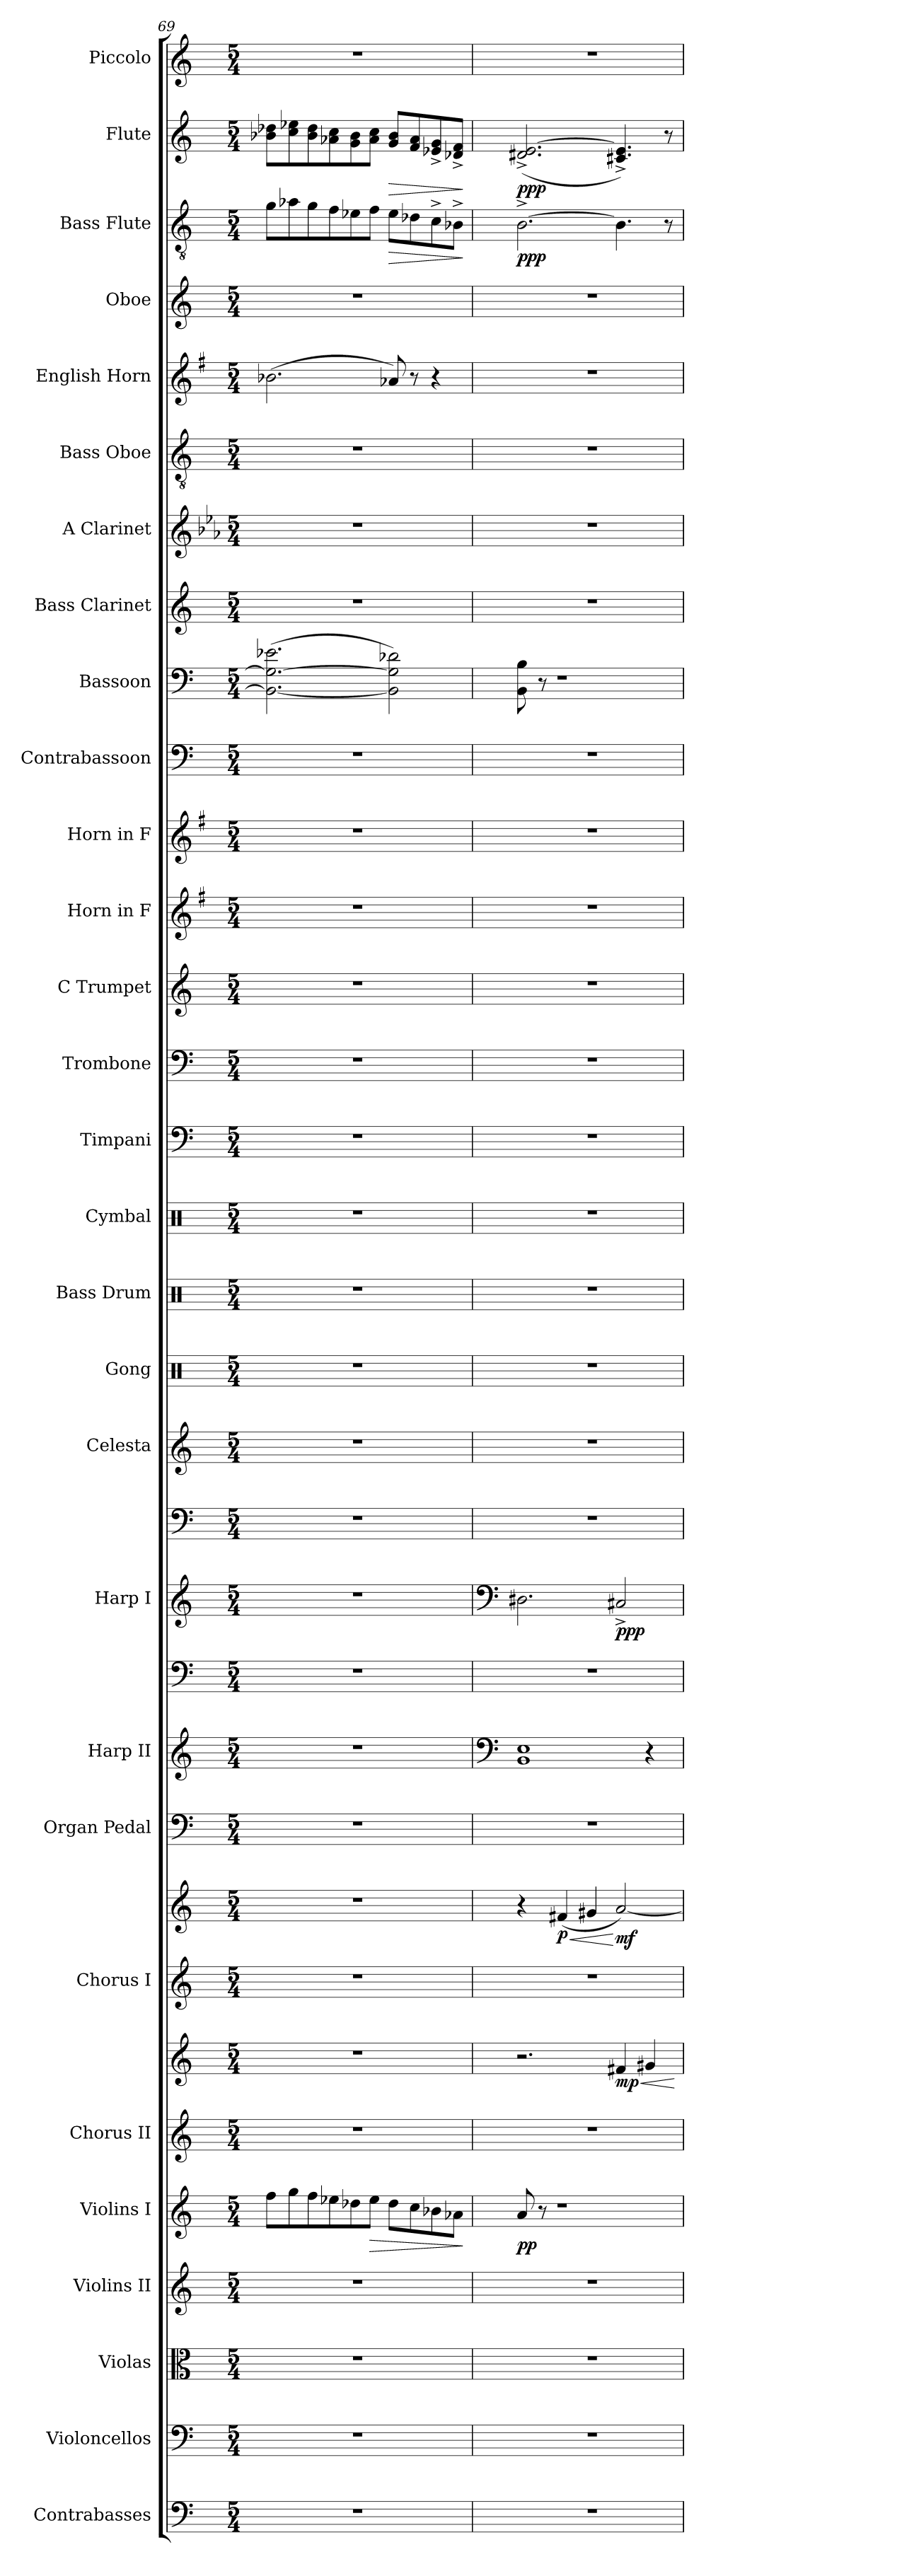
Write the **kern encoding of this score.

**kern	**kern	**kern	**kern	**kern	**dynam	**kern	**kern	**dynam	**kern	**kern	**dynam	**kern	**kern	**kern	**kern	**kern	**dynam	**kern	**kern	**kern	**kern	**kern	**kern	**kern	**kern	**kern	**kern	**kern	**kern	**kern	**kern	**kern	**kern	**kern	**dynam	**kern	**dynam	**kern
*part29	*part28	*part27	*part26	*part25	*part25	*part24	*part24	*part24	*part23	*part23	*part23	*part22	*part21	*part21	*part20	*part20	*part20	*part19	*part18	*part17	*part16	*part15	*part14	*part13	*part12	*part11	*part10	*part9	*part8	*part7	*part6	*part5	*part4	*part3	*part3	*part2	*part2	*part1
*staff33	*staff32	*staff31	*staff30	*staff29	*staff29	*staff28	*staff27	*staff27/28	*staff26	*staff25	*staff25/26	*staff24	*staff23	*staff22	*staff21	*staff20	*staff20/21	*staff19	*staff18	*staff17	*staff16	*staff15	*staff14	*staff13	*staff12	*staff11	*staff10	*staff9	*staff8	*staff7	*staff6	*staff5	*staff4	*staff3	*staff3	*staff2	*staff2	*staff1
*I"Contrabasses	*I"Violoncellos	*I"Violas	*I"Violins II	*I"Violins I	*	*I"Chorus II	*	*	*I"Chorus I	*	*	*I"Organ Pedal	*I"Harp II	*	*I"Harp I	*	*	*I"Celesta	*I"Gong	*I"Bass Drum	*I"Cymbal	*I"Timpani	*I"Trombone	*I"C Trumpet	*I"Horn in F	*I"Horn in F	*I"Contrabassoon	*I"Bassoon	*I"Bass Clarinet	*I"A Clarinet	*I"Bass Oboe	*I"English Horn	*I"Oboe	*I"Bass Flute	*	*I"Flute	*	*I"Piccolo
*I'Cbs.	*I'Vcs.	*I'Vlas.	*I'Vlns.	*I'Vlns.	*	*I'Chr.	*	*	*I'Chr.	*	*	*I'Org.	*I'Hrp.	*	*I'Hrp.	*	*	*I'Cel.	*I'Gng.	*I'B. Dr.	*I'Cym.	*I'Timp.	*I'Tbn.	*I'C Tpt.	*	*	*I'Cbsn.	*I'Bsn.	*I'B. Cl.	*I'A Cl.	*	*I'E. Hn.	*I'Ob.	*I'B. Fl.	*	*I'Fl.	*	*I'Picc.
*clefF4	*clefF4	*clefC3	*clefG2	*clefG2	*	*clefG2	*clefG2	*	*clefG2	*clefG2	*	*clefF4	*clefG2	*clefF4	*clefG2	*clefF4	*	*clefG2	*clefX	*clefX	*clefX	*clefF4	*clefF4	*clefG2	*clefG2	*clefG2	*clefF4	*clefF4	*clefG2	*clefG2	*clefGv2	*clefG2	*clefG2	*clefGv2	*	*clefG2	*	*clefG2
*ITrd7c12	*	*	*	*	*	*	*	*	*	*	*	*	*	*	*	*	*	*ITrd-7c-12	*	*	*	*	*	*	*ITrd4c7	*ITrd4c7	*ITrd7c12	*	*ITrd8c14	*ITrd2c3	*	*ITrd4c7	*	*	*	*	*	*ITrd-7c-12
*k[]	*k[]	*k[]	*k[]	*k[]	*	*k[]	*k[]	*	*k[]	*k[]	*	*k[]	*k[]	*k[]	*k[]	*k[]	*	*k[]	*k[]	*k[]	*k[]	*k[]	*k[]	*k[]	*k[]	*k[]	*k[]	*k[]	*k[]	*k[]	*k[]	*k[]	*k[]	*k[]	*	*k[]	*	*k[]
*M5/4	*M5/4	*M5/4	*M5/4	*M5/4	*	*M5/4	*M5/4	*	*M5/4	*M5/4	*	*M5/4	*M5/4	*M5/4	*M5/4	*M5/4	*	*M5/4	*M5/4	*M5/4	*M5/4	*M5/4	*M5/4	*M5/4	*M5/4	*M5/4	*M5/4	*M5/4	*M5/4	*M5/4	*M5/4	*M5/4	*M5/4	*M5/4	*	*M5/4	*	*M5/4
=69	=69	=69	=69	=69	=69	=69	=69	=69	=69	=69	=69	=69	=69	=69	=69	=69	=69	=69	=69	=69	=69	=69	=69	=69	=69	=69	=69	=69	=69	=69	=69	=69	=69	=69	=69	=69	=69	=69
4%5r	4%5r	4%5r	4%5r	8ff\L	.	4%5r	4%5r	.	4%5r	4%5r	.	4%5r	4%5r	4%5r	4%5r	4%5r	.	4%5r	4%5r	4%5r	4%5r	4%5r	4%5r	4%5r	4%5r	4%5r	4%5r	(>2.BB-\_ 2.G\_ 2.e-X\	4%5r	4%5r	4%5r	(2.e-X\	4%5r	8g\L	.	8b-X\ 8dd-X\L	.	4%5r
.	.	.	.	8gg\	.	.	.	.	.	.	.	.	.	.	.	.	.	.	.	.	.	.	.	.	.	.	.	.	.	.	.	.	.	8a-X\	.	8cc\ 8ee-X\	.	.
.	.	.	.	8ff\	.	.	.	.	.	.	.	.	.	.	.	.	.	.	.	.	.	.	.	.	.	.	.	.	.	.	.	.	.	8g\	.	8b-\ 8dd-\	.	.
.	.	.	.	8ee-X\	.	.	.	.	.	.	.	.	.	.	.	.	.	.	.	.	.	.	.	.	.	.	.	.	.	.	.	.	.	8f\	.	8a-X\ 8cc\	.	.
.	.	.	.	8dd-X\	.	.	.	.	.	.	.	.	.	.	.	.	.	.	.	.	.	.	.	.	.	.	.	.	.	.	.	.	.	8e-X\	.	8g\ 8b-\	.	.
!	!	!	!	!	!LO:HP:b	!	!	!	!	!	!	!	!	!	!	!	!	!	!	!	!	!	!	!	!	!	!	!	!	!	!	!	!	!	!	!	!	!
.	.	.	.	8ee-\J	>	.	.	.	.	.	.	.	.	.	.	.	.	.	.	.	.	.	.	.	.	.	.	.	.	.	.	.	.	8f\J	.	8a-\ 8cc\J	.	.
!	!	!	!	!	!	!	!	!	!	!	!	!	!	!	!	!	!	!	!	!	!	!	!	!	!	!	!	!	!	!	!	!	!	!	!LO:HP:b	!	!LO:HP:b	!
.	.	.	.	8dd-\L	.	.	.	.	.	.	.	.	.	.	.	.	.	.	.	.	.	.	.	.	.	.	.	2BB-\] 2G\] 2d-X\)	.	.	.	8d-X/)	.	8e-\L	>	8g/ 8b-/L	>	.
.	.	.	.	8cc\	.	.	.	.	.	.	.	.	.	.	.	.	.	.	.	.	.	.	.	.	.	.	.	.	.	.	.	8r	.	8d-X\	.	8f/ 8a-/	.	.
.	.	.	.	8b-X\	.	.	.	.	.	.	.	.	.	.	.	.	.	.	.	.	.	.	.	.	.	.	.	.	.	.	.	4r	.	8c^\	.	8e-X/^ 8g/^	.	.
.	.	.	.	8a-X\J	.	.	.	.	.	.	.	.	.	.	.	.	.	.	.	.	.	.	.	.	.	.	.	.	.	.	.	.	.	8B-X^\J	.	8d-X/^ 8f/^J	.	.
.	.	.	.	.	]	.	.	.	.	.	.	.	.	.	.	.	.	.	.	.	.	.	.	.	.	.	.	.	.	.	.	.	.	.	]	.	]	.
=70	=70	=70	=70	=70	=70	=70	=70	=70	=70	=70	=70	=70	=70	=70	=70	=70	=70	=70	=70	=70	=70	=70	=70	=70	=70	=70	=70	=70	=70	=70	=70	=70	=70	=70	=70	=70	=70	=70
*	*	*	*	*	*	*	*	*	*	*	*	*	*clefF4	*	*clefF4	*	*	*	*	*	*	*	*	*	*	*	*	*	*	*	*	*	*	*	*	*	*	*
*	*	*	*	*	*	*	*	*	*	*	*	*	*	*	*	*	*	*	*	*	*	*	*	*	*	*	*	*	*	*	*	*	*	*	*	*	*	*MM72
!	!	!	!	!	!LO:DY:b	!	!	!	!	!	!	!	!	!	!	!	!	!	!	!	!	!	!	!	!	!	!	!	!	!	!	!	!	!	!LO:DY:b	!	!LO:DY:b	!
4%5r	4%5r	4%5r	4%5r	8a/	pp	4%5r	2.r	.	4%5r	4r	.	4%5r	1BB 1E	4%5r	2.D#X\	4%5r	.	4%5r	4%5r	4%5r	4%5r	4%5r	4%5r	4%5r	4%5r	4%5r	4%5r	8BB\ 8B\	4%5r	4%5r	4%5r	4%5r	4%5r	[2.B^\	ppp	(2.d#X/^ [2.e/^	ppp	4%5r
.	.	.	.	8r	.	.	.	.	.	.	.	.	.	.	.	.	.	.	.	.	.	.	.	.	.	.	.	8r	.	.	.	.	.	.	.	.	.	.
!	!	!	!	!	!	!	!	!	!	!	!LO:HP:b	!	!	!	!	!	!	!	!	!	!	!	!	!	!	!	!	!	!	!	!	!	!	!	!	!	!	!
!	!	!	!	!	!	!	!	!	!	!	!LO:DY:n=1:b	!	!	!	!	!	!	!	!	!	!	!	!	!	!	!	!	!	!	!	!	!	!	!	!	!	!	!
.	.	.	.	1r	.	.	.	.	.	(4f#X/	< p	.	.	.	.	.	.	.	.	.	.	.	.	.	.	.	.	1r	.	.	.	.	.	.	.	.	.	.
.	.	.	.	.	.	.	.	.	.	4g#X/	.	.	.	.	.	.	.	.	.	.	.	.	.	.	.	.	.	.	.	.	.	.	.	.	.	.	.	.
!	!	!	!	!	!	!	!	!LO:HP:b	!	!	!	!	!	!	!	!	!	!	!	!	!	!	!	!	!	!	!	!	!	!	!	!	!	!	!	!	!	!
!	!	!	!	!	!	!	!	!LO:DY:n=1:b	!	!	!LO:DY:n=2:b	!	!	!	!	!	!LO:DY:b=2	!	!	!	!	!	!	!	!	!	!	!	!	!	!	!	!	!	!	!	!	!
.	.	.	.	.	.	.	4f#X/	< mp	.	[2a/)	[ mf	.	.	.	2C#X^/	.	ppp	.	.	.	.	.	.	.	.	.	.	.	.	.	.	.	.	4.B\]	.	4.c#X/^ 4.e/]^)	.	.
.	.	.	.	.	.	.	4g#X/	.	.	.	.	.	4r	.	.	.	.	.	.	.	.	.	.	.	.	.	.	.	.	.	.	.	.	.	.	.	.	.
.	.	.	.	.	.	.	.	.	.	.	.	.	.	.	.	.	.	.	.	.	.	.	.	.	.	.	.	.	.	.	.	.	.	8r	.	8r	.	.
.	.	.	.	.	.	.	.	[	.	.	.	.	.	.	.	.	.	.	.	.	.	.	.	.	.	.	.	.	.	.	.	.	.	.	.	.	.	.
=	=	=	=	=	=	=	=	=	=	=	=	=	=	=	=	=	=	=	=	=	=	=	=	=	=	=	=	=	=	=	=	=	=	=	=	=	=	=
*-	*-	*-	*-	*-	*-	*-	*-	*-	*-	*-	*-	*-	*-	*-	*-	*-	*-	*-	*-	*-	*-	*-	*-	*-	*-	*-	*-	*-	*-	*-	*-	*-	*-	*-	*-	*-	*-	*-
